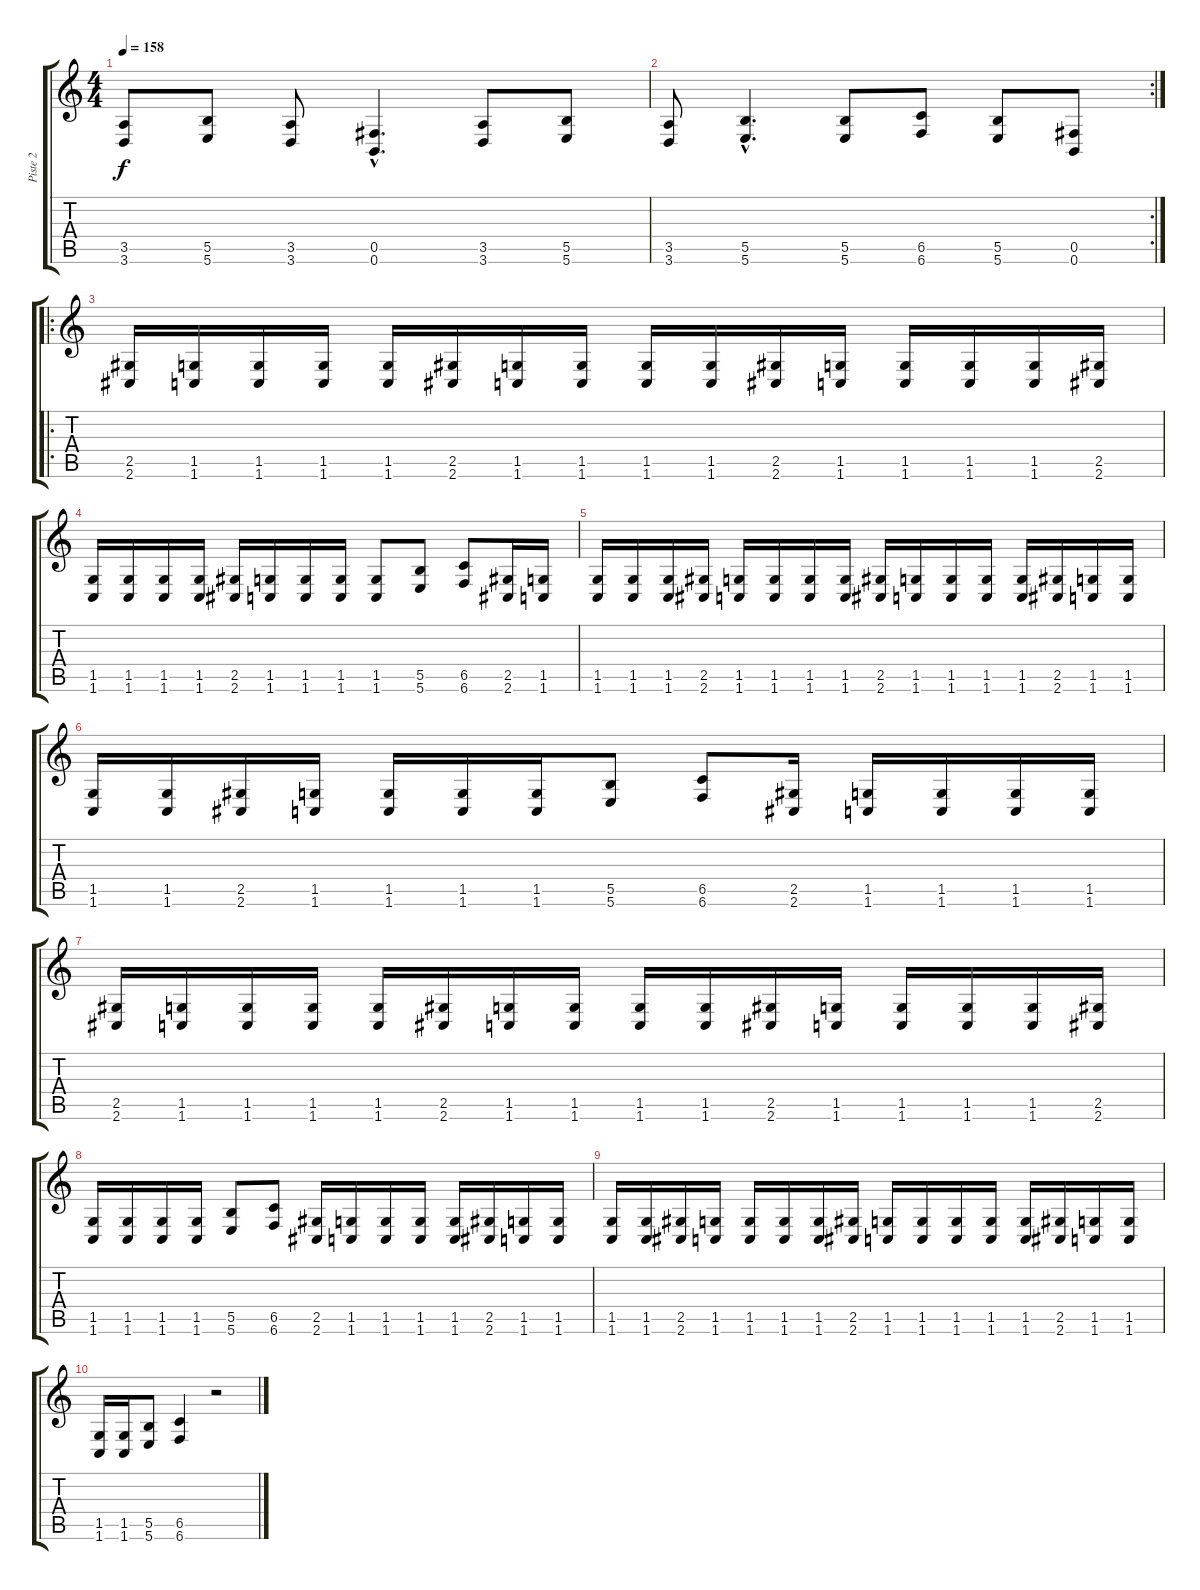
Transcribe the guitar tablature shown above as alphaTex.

\track ("Piste 2" "Piste 2") {instrument distortionguitar}
\staff {score tabs}
\tuning (Db4 Ab3 E3 B2 Gb2 B1) {hide}
\ts (4 4)
\tempo 158
\clef g2
\ks c
(3.5 3.6).8{dy f} (5.5 5.6).8 (3.5 3.6).8 (0.5{hac} 0.6{hac}).4{d} (3.5 3.6).8 (5.5 5.6).8 |
\rc 2
(3.5 3.6).8 (5.5{hac} 5.6{hac}).4{d} (5.5 5.6).8 (6.5 6.6).8 (5.5 5.6).8 (0.5 0.6).8 |
\ro
(2.5 2.6).16 (1.5 1.6).16 (1.5 1.6).16 (1.5 1.6).16 (1.5 1.6).16 (2.5 2.6).16 (1.5 1.6).16 (1.5 1.6).16 (1.5 1.6).16 (1.5 1.6).16 (2.5 2.6).16 (1.5 1.6).16 (1.5 1.6).16 (1.5 1.6).16 (1.5 1.6).16 (2.5 2.6).16 |
(1.5 1.6).16 (1.5 1.6).16 (1.5 1.6).16 (1.5 1.6).16 (2.5 2.6).16 (1.5 1.6).16 (1.5 1.6).16 (1.5 1.6).16 (1.5 1.6).8 (5.5 5.6).8 (6.5 6.6).8 (2.5 2.6).16 (1.5 1.6).16 |
(1.5 1.6).16 (1.5 1.6).16 (1.5 1.6).16 (2.5 2.6).16 (1.5 1.6).16 (1.5 1.6).16 (1.5 1.6).16 (1.5 1.6).16 (2.5 2.6).16 (1.5 1.6).16 (1.5 1.6).16 (1.5 1.6).16 (1.5 1.6).16 (2.5 2.6).16 (1.5 1.6).16 (1.5 1.6).16 |
(1.5 1.6).16 (1.5 1.6).16 (2.5 2.6).16 (1.5 1.6).16 (1.5 1.6).16 (1.5 1.6).16 (1.5 1.6).16 (5.5 5.6).8 (6.5 6.6).8 (2.5 2.6).16 (1.5 1.6).16 (1.5 1.6).16 (1.5 1.6).16 (1.5 1.6).16 |
(2.5 2.6).16 (1.5 1.6).16 (1.5 1.6).16 (1.5 1.6).16 (1.5 1.6).16 (2.5 2.6).16 (1.5 1.6).16 (1.5 1.6).16 (1.5 1.6).16 (1.5 1.6).16 (2.5 2.6).16 (1.5 1.6).16 (1.5 1.6).16 (1.5 1.6).16 (1.5 1.6).16 (2.5 2.6).16 |
(1.5 1.6).16 (1.5 1.6).16 (1.5 1.6).16 (1.5 1.6).16 (5.5 5.6).8 (6.5 6.6).8 (2.5 2.6).16 (1.5 1.6).16 (1.5 1.6).16 (1.5 1.6).16 (1.5 1.6).16 (2.5 2.6).16 (1.5 1.6).16 (1.5 1.6).16 |
(1.5 1.6).16 (1.5 1.6).16 (2.5 2.6).16 (1.5 1.6).16 (1.5 1.6).16 (1.5 1.6).16 (1.5 1.6).16 (2.5 2.6).16 (1.5 1.6).16 (1.5 1.6).16 (1.5 1.6).16 (1.5 1.6).16 (1.5 1.6).16 (2.5 2.6).16 (1.5 1.6).16 (1.5 1.6).16 |
(1.5 1.6).16 (1.5 1.6).16 (5.5 5.6).8 (6.5 6.6).4 r.2
